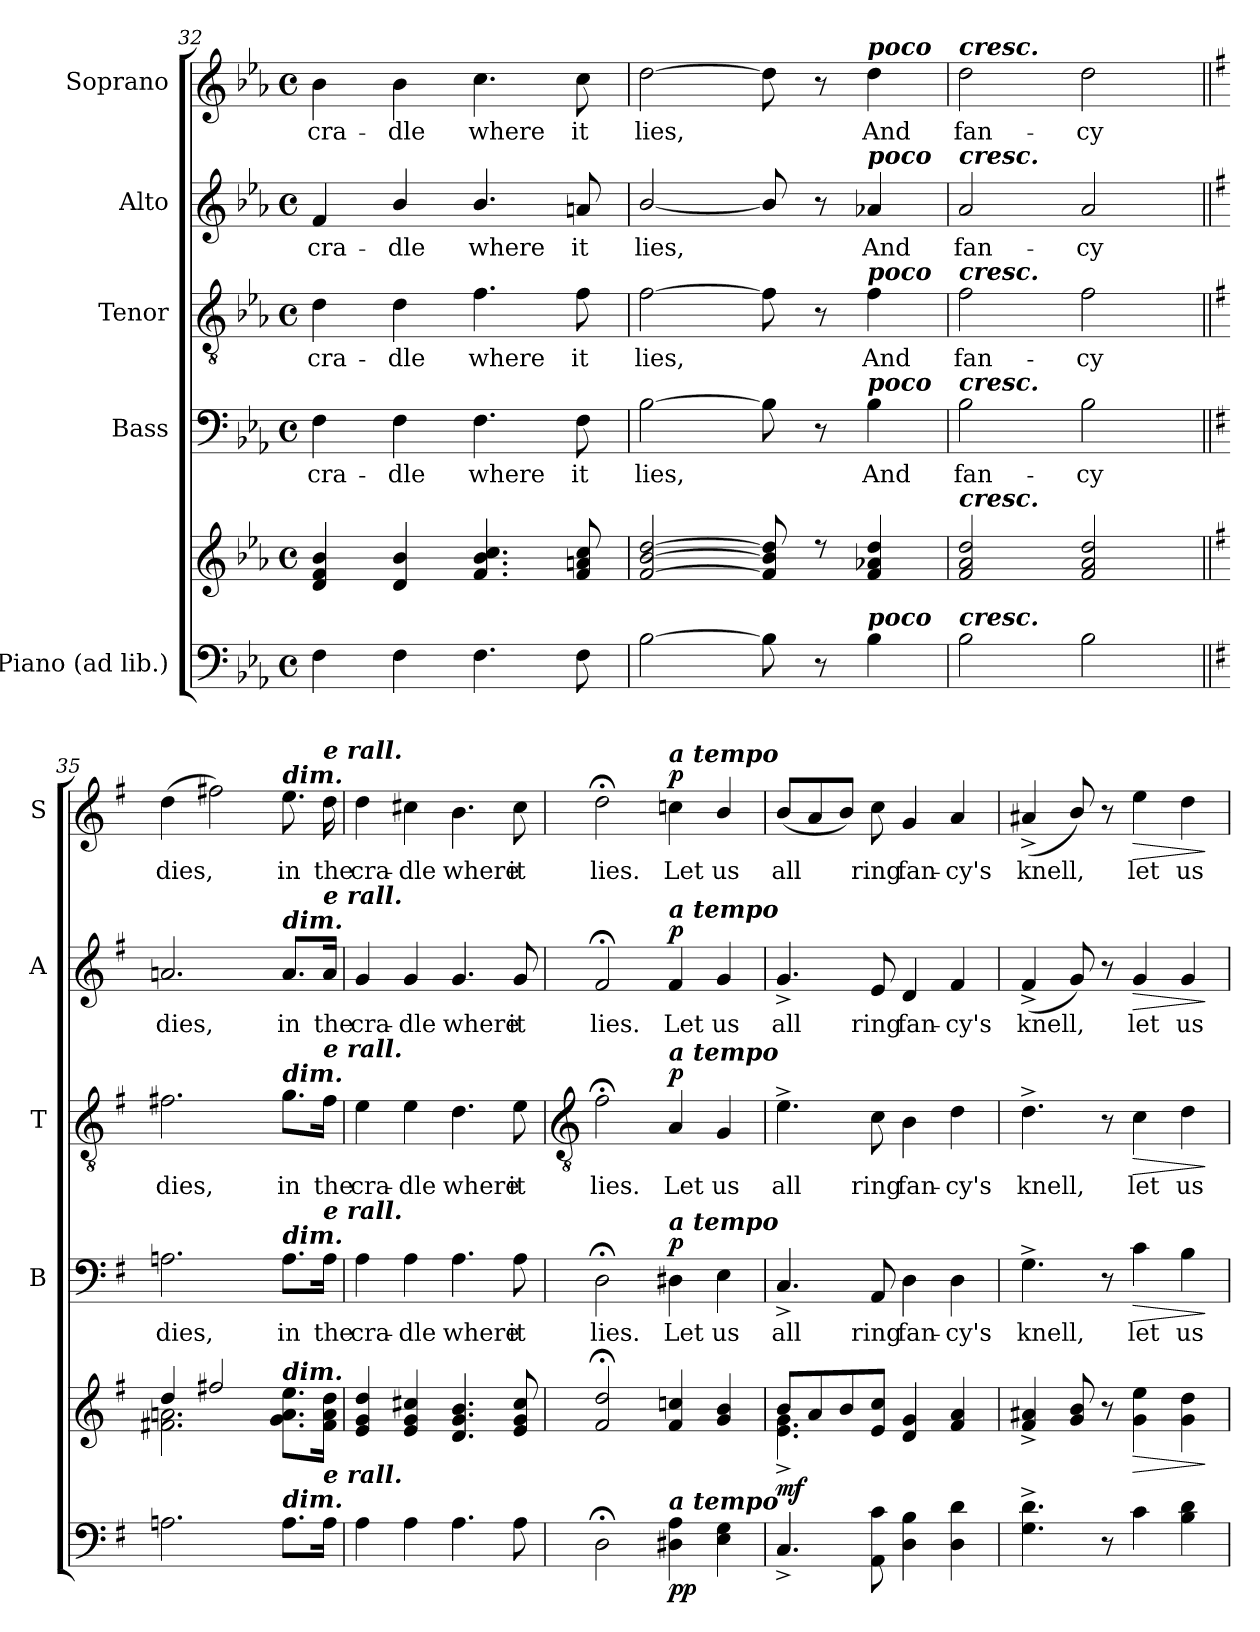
**kern	**kern	**dynam	**kern	**text	**dynam	**kern	**text	**dynam	**kern	**text	**dynam	**kern	**text	**dynam
*part5	*part5	*part5	*part4	*part4	*part4	*part3	*part3	*part3	*part2	*part2	*part2	*part1	*part1	*part1
*staff6	*staff5	*staff5/6	*staff4	*staff4	*staff4	*staff3	*staff3	*staff3	*staff2	*staff2	*staff2	*staff1	*staff1	*staff1
*I"Piano (ad lib.)	*	*	*I"Bass	*	*	*I"Tenor	*	*	*I"Alto	*	*	*I"Soprano	*	*
*	*	*	*I'B	*	*	*I'T	*	*	*I'A	*	*	*I'S	*	*
!!LO:LB:g=z
*clefF4	*clefG2	*	*clefF4	*	*	*clefGv2	*	*	*clefG2	*	*	*clefG2	*	*
*k[b-e-a-]	*k[b-e-a-]	*	*k[b-e-a-]	*	*	*k[b-e-a-]	*	*	*k[b-e-a-]	*	*	*k[b-e-a-]	*	*
*E-:	*E-:	*	*E-:	*	*	*E-:	*	*	*E-:	*	*	*E-:	*	*
*M4/4	*M4/4	*	*M4/4	*	*	*M4/4	*	*	*M4/4	*	*	*M4/4	*	*
*met(c)	*met(c)	*	*met(c)	*	*	*met(c)	*	*	*met(c)	*	*	*met(c)	*	*
=32	=32	=32	=32	=32	=32	=32	=32	=32	=32	=32	=32	=32	=32	=32
*	*^	*	*	*	*	*	*	*	*	*	*	*	*	*
!	!	!	!	!	!LO:LY:b	!	!	!LO:LY:b	!	!	!LO:LY:b	!	!	!LO:LY:b	!
4F	4d 4f 4b-	1ryy	.	4F	cra-	.	4d	cra-	.	4f	cra-	.	4b-	cra-	.
!	!	!	!	!	!LO:LY:b	!	!	!LO:LY:b	!	!	!LO:LY:b	!	!	!LO:LY:b	!
4F	4d 4b-	.	.	4F	-dle	.	4d	-dle	.	4b-/	-dle	.	4b-	-dle	.
!	!	!	!	!	!LO:LY:b	!	!	!LO:LY:b	!	!	!LO:LY:b	!	!	!LO:LY:b	!
4.F	4.f 4.b- 4.cc	.	.	4.F	where	.	4.f	where	.	4.b-/	where	.	4.cc	where	.
!	!	!	!	!	!LO:LY:b	!	!	!LO:LY:b	!	!	!LO:LY:b	!	!	!LO:LY:b	!
8F	8f 8an 8cc	.	.	8F	it	.	8f	it	.	8an	it	.	8cc	it	.
=33	=33	=33	=33	=33	=33	=33	=33	=33	=33	=33	=33	=33	=33	=33	=33
!	!	!	!	!	!LO:LY:b	!	!	!LO:LY:b	!	!	!LO:LY:b	!	!	!LO:LY:b	!
[2B-	[2f [2b- [2dd	1ryy	.	[2B-	lies,	.	[2f	lies,	.	[2b-/	lies,	.	[2dd	lies,	.
8B-]	8f] 8b-] 8dd]	.	.	8B-]	.	.	8f]	.	.	8b-/]	.	.	8dd]	.	.
8r	8r	.	.	8r	.	.	8r	.	.	8r	.	.	8r	.	.
!	!	!	!	!	!	!	!	!	!	!	!	!	!LO:TX:a:Bi:t=poco	!	!
!	!	!	!	!	!	!	!	!	!	!LO:TX:a:Bi:t=poco	!	!	!	!	!
!	!	!	!	!	!	!	!LO:TX:a:Bi:t=poco	!	!	!	!	!	!	!	!
!	!	!	!	!LO:TX:a:Bi:t=poco	!	!	!	!	!	!	!	!	!	!	!
!LO:TX:a:Bi:t=poco	!	!	!	!	!	!	!	!	!	!	!	!	!	!	!
!	!	!	!	!	!LO:LY:b	!	!	!LO:LY:b	!	!	!LO:LY:b	!	!	!LO:LY:b	!
4B-	4f 4a-X 4dd	.	.	4B-	And	.	4f	And	.	4a-X	And	.	4dd	And	.
=34	=34	=34	=34	=34	=34	=34	=34	=34	=34	=34	=34	=34	=34	=34	=34
!	!	!	!	!	!	!	!	!	!	!	!	!	!LO:TX:a:Bi:t=cresc.	!	!
!	!	!	!	!	!	!	!	!	!	!LO:TX:a:Bi:t=cresc.	!	!	!	!	!
!	!	!	!	!	!	!	!LO:TX:a:Bi:t=cresc.	!	!	!	!	!	!	!	!
!	!	!	!	!LO:TX:a:Bi:t=cresc.	!	!	!	!	!	!	!	!	!	!	!
!	!LO:TX:a:Bi:t=cresc.	!	!	!	!	!	!	!	!	!	!	!	!	!	!
!LO:TX:a:Bi:t=cresc.	!	!	!	!	!	!	!	!	!	!	!	!	!	!	!
!	!	!	!	!	!LO:LY:b	!	!	!LO:LY:b	!	!	!LO:LY:b	!	!	!LO:LY:b	!
2B-	2f 2a- 2dd	1ryy	.	2B-	fan-	.	2f	fan-	.	2a-	fan-	.	2dd	fan-	.
!	!	!	!	!	!LO:LY:b	!	!	!LO:LY:b	!	!	!LO:LY:b	!	!	!LO:LY:b	!
2B-	2f 2a- 2dd	.	.	2B-	-cy	.	2f	-cy	.	2a-	-cy	.	2dd	-cy	.
=35||	=35||	=35||	=35||	=35||	=35||	=35||	=35||	=35||	=35||	=35||	=35||	=35||	=35||	=35||	=35||
*k[f#]	*k[f#]	*	*	*k[f#]	*	*	*k[f#]	*	*	*k[f#]	*	*	*k[f#]	*	*
*G:	*G:	*	*	*G:	*	*	*G:	*	*	*G:	*	*	*G:	*	*
!	!	!	!	!	!LO:LY:b	!	!	!LO:LY:b	!	!	!LO:LY:b	!	!	!LO:LY:b	!
2.An	4dd/	2.f#X\ 2.an\	.	2.An	dies,	.	2.f#X	dies,	.	2.an	dies,	.	(>4dd	dies,	.
.	2ff#X/	.	.	.	.	.	.	.	.	.	.	.	2ff#X)	.	.
!	!	!	!	!	!	!	!	!	!	!	!	!	!LO:TX:a:Bi:t=dim.	!	!
!	!	!	!	!	!	!	!	!	!	!LO:TX:a:Bi:t=dim.	!	!	!	!	!
!	!	!	!	!	!	!	!LO:TX:a:Bi:t=dim.	!	!	!	!	!	!	!	!
!	!	!	!	!LO:TX:a:Bi:t=dim.	!	!	!	!	!	!	!	!	!	!	!
!	!LO:TX:a:Bi:t=dim.	!	!	!	!	!	!	!	!	!	!	!	!	!	!
!LO:TX:a:Bi:t=dim.	!	!	!	!	!	!	!	!	!	!	!	!	!	!	!
!	!	!	!	!	!LO:LY:b	!	!	!LO:LY:b	!	!	!LO:LY:b	!	!	!LO:LY:b	!
8.AL	8.g 8.a 8.eeL	4ryy	.	8.A\L	in	.	8.g\L	in	.	8.a/L	in	.	8.ee	in	.
!	!	!	!	!	!	!	!	!	!	!	!	!	!LO:TX:a:Bi:t=e rall.	!	!
!	!	!	!	!	!	!	!	!	!	!LO:TX:a:Bi:t=e rall.	!	!	!	!	!
!	!	!	!	!	!	!	!LO:TX:a:Bi:t=e rall.	!	!	!	!	!	!	!	!
!	!	!	!	!LO:TX:a:Bi:t=e rall.	!	!	!	!	!	!	!	!	!	!	!
!LO:TX:a:Bi:t=e rall.	!	!	!	!	!	!	!	!	!	!	!	!	!	!	!
!	!	!	!	!	!LO:LY:b	!	!	!LO:LY:b	!	!	!LO:LY:b	!	!	!LO:LY:b	!
16AJ	16f# 16a 16ddJ	.	.	16A\Jk	the	.	16f#\Jk	the	.	16a/Jk	the	.	16dd	the	.
=36	=36	=36	=36	=36	=36	=36	=36	=36	=36	=36	=36	=36	=36	=36	=36
!	!	!	!	!	!LO:LY:b	!	!	!LO:LY:b	!	!	!LO:LY:b	!	!	!LO:LY:b	!
4A	4e 4g 4dd	1ryy	.	4A	cra-	.	4e	cra-	.	4g	cra-	.	4dd	cra-	.
!	!	!	!	!	!LO:LY:b	!	!	!LO:LY:b	!	!	!LO:LY:b	!	!	!LO:LY:b	!
4A	4e 4g 4cc#X	.	.	4A	-dle	.	4e	-dle	.	4g	-dle	.	4cc#X	-dle	.
!	!	!	!	!	!LO:LY:b	!	!	!LO:LY:b	!	!	!LO:LY:b	!	!	!LO:LY:b	!
4.A	4.d 4.g 4.b	.	.	4.A	where	.	4.d	where	.	4.g	where	.	4.b	where	.
!	!	!	!	!	!LO:LY:b	!	!	!LO:LY:b	!	!	!LO:LY:b	!	!	!LO:LY:b	!
8A	8e 8g 8cc#	.	.	8A	it	.	8e	it	.	8g	it	.	8cc#	it	.
!!LO:LB:g=z
=37	=37	=37	=37	=37	=37	=37	=37	=37	=37	=37	=37	=37	=37	=37	=37
*	*	*	*	*	*	*	*clefGv2	*	*	*	*	*	*	*	*
!	!	!	!	!	!LO:LY:b	!	!	!LO:LY:b	!	!	!LO:LY:b	!	!	!LO:LY:b	!
2D;<	2f#;< 2dd;<	1ryy	.	2D;<	lies.	.	2f#;<	lies.	.	2f#;<	lies.	.	2dd;<	lies.	.
!	!	!	!	!	!	!	!	!	!	!	!	!	!LO:TX:a:Bi:t=a tempo	!	!
!	!	!	!	!	!	!	!	!	!	!LO:TX:a:Bi:t=a tempo	!	!	!	!	!
!	!	!	!	!	!	!	!LO:TX:a:Bi:t=a tempo	!	!	!	!	!	!	!	!
!	!	!	!	!LO:TX:a:Bi:t=a tempo	!	!	!	!	!	!	!	!	!	!	!
!LO:TX:a:Bi:t=a tempo	!	!	!	!	!	!	!	!	!	!	!	!	!	!	!
!	!	!	!LO:DY:b=2	!	!LO:LY:b	!	!	!LO:LY:b	!	!	!LO:LY:b	!	!	!LO:LY:b	!
!	!	!	!LO:DY:n=1:b	!	!	!LO:DY:b	!	!	!LO:DY:b	!	!	!LO:DY:b	!	!	!LO:DY:b
4D#X 4A	4f# 4ccn	.	p p	4D#X	Let	p	4A	Let	p	4f#	Let	p	4ccn	Let	p
!	!	!	!	!	!LO:LY:b	!	!	!LO:LY:b	!	!	!LO:LY:b	!	!	!LO:LY:b	!
4E 4G	4g/ 4b/	.	.	4E	us	.	4G	us	.	4g	us	.	4b/	us	.
=38	=38	=38	=38	=38	=38	=38	=38	=38	=38	=38	=38	=38	=38	=38	=38
!	!	!	!LO:DY:b	!	!LO:LY:b	!	!	!LO:LY:b	!	!	!LO:LY:b	!	!	!LO:LY:b	!
4.C^	8bL	4.e\^ 4.g\^	mf	4.C^	all	.	4.e^	all	.	4.g^	all	.	(<8bL	all	.
.	8a	.	.	.	.	.	.	.	.	.	.	.	8a	.	.
.	8b	.	.	.	.	.	.	.	.	.	.	.	8bJ)	.	.
!	!	!	!	!	!LO:LY:b	!	!	!LO:LY:b	!	!	!LO:LY:b	!	!	!LO:LY:b	!
8AA 8c	8e 8ccJ	8ryy	.	8AA	ring	.	8c	ring	.	8e	ring	.	8cc	ring	.
!	!	!	!	!	!LO:LY:b	!	!	!LO:LY:b	!	!	!LO:LY:b	!	!	!LO:LY:b	!
4D 4B	4d 4g	2ryy	.	4D	fan-	.	4B	fan-	.	4d	fan-	.	4g	fan-	.
!	!	!	!	!	!LO:LY:b	!	!	!LO:LY:b	!	!	!LO:LY:b	!	!	!LO:LY:b	!
4D 4d	4f# 4a	.	.	4D	-cy's	.	4d	-cy's	.	4f#	-cy's	.	4a	-cy's	.
=39	=39	=39	=39	=39	=39	=39	=39	=39	=39	=39	=39	=39	=39	=39	=39
!	!	!	!	!	!LO:LY:b	!	!	!LO:LY:b	!	!	!LO:LY:b	!	!	!LO:LY:b	!
4.G^ 4.d^	4f#^ 4a#X^	1ryy	.	4.G^	knell,	.	4.d^	knell,	.	(<4f#^	knell,	.	(<4a#X^	knell,	.
.	8g/ 8b/	.	.	.	.	.	.	.	.	8g)	.	.	8b/)	.	.
8r	8r	.	.	8r	.	.	8r	.	.	8r	.	.	8r	.	.
!	!	!	!LO:HP:b	!	!LO:LY:b	!LO:HP:b	!	!LO:LY:b	!LO:HP:b	!	!LO:LY:b	!LO:HP:b	!	!LO:LY:b	!LO:HP:b
4c	4g 4ee	.	>	4c	let	>	4c	let	>	4g	let	>	4ee	let	>
!	!	!	!	!	!LO:LY:b	!	!	!LO:LY:b	!	!	!LO:LY:b	!	!	!LO:LY:b	!
4B 4d	4g 4dd	.	.	4B	us	.	4d	us	.	4g	us	.	4dd	us	.
*	*v	*v	*	*	*	*	*	*	*	*	*	*	*	*	*
.	.	]	.	.	]	.	.	]	.	.	]	.	.	]
=	=	=	=	=	=	=	=	=	=	=	=	=	=	=
*-	*-	*-	*-	*-	*-	*-	*-	*-	*-	*-	*-	*-	*-	*-
